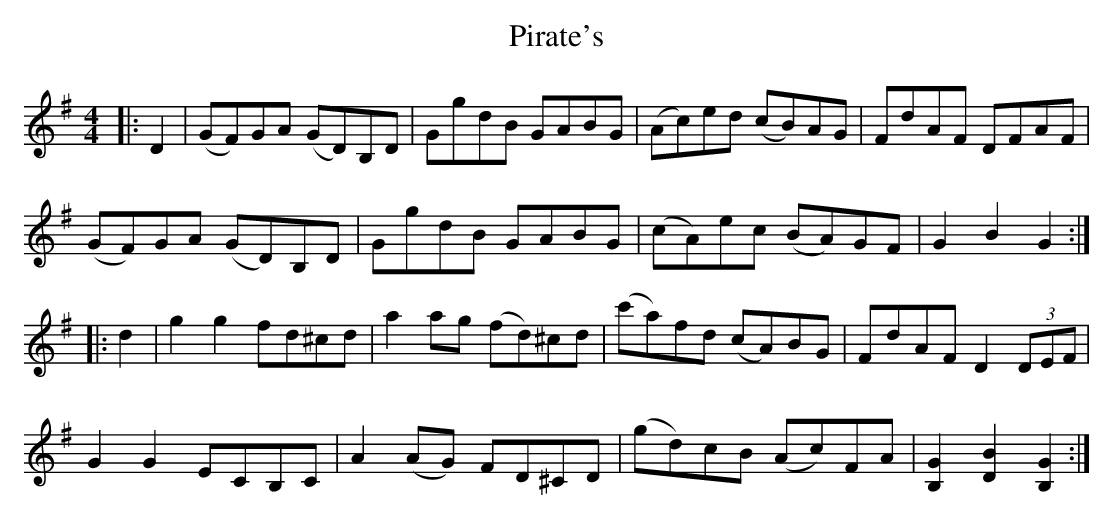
X:1
T: Pirate's
M: 4/4
L: 1/8
K: Gmaj
|:D2|(GF)GA (GD)B,D|GgdB GABG|(Ac)ed (cB)AG|FdAF DFAF|
(GF)GA (GD)B,D|GgdB GABG|(cA)ec (BA)GF|G2B2G2:|
|:d2|g2g2 fd^cd|a2 ag (fd)^cd|(c'a)fd (cA)BG|FdAF D2 (3DEF|
G2G2 ECB,C|A2 (AG) FD^CD|(gd)cB (Ac)FA|[B,2G2][D2B2][B,2G2]:|
